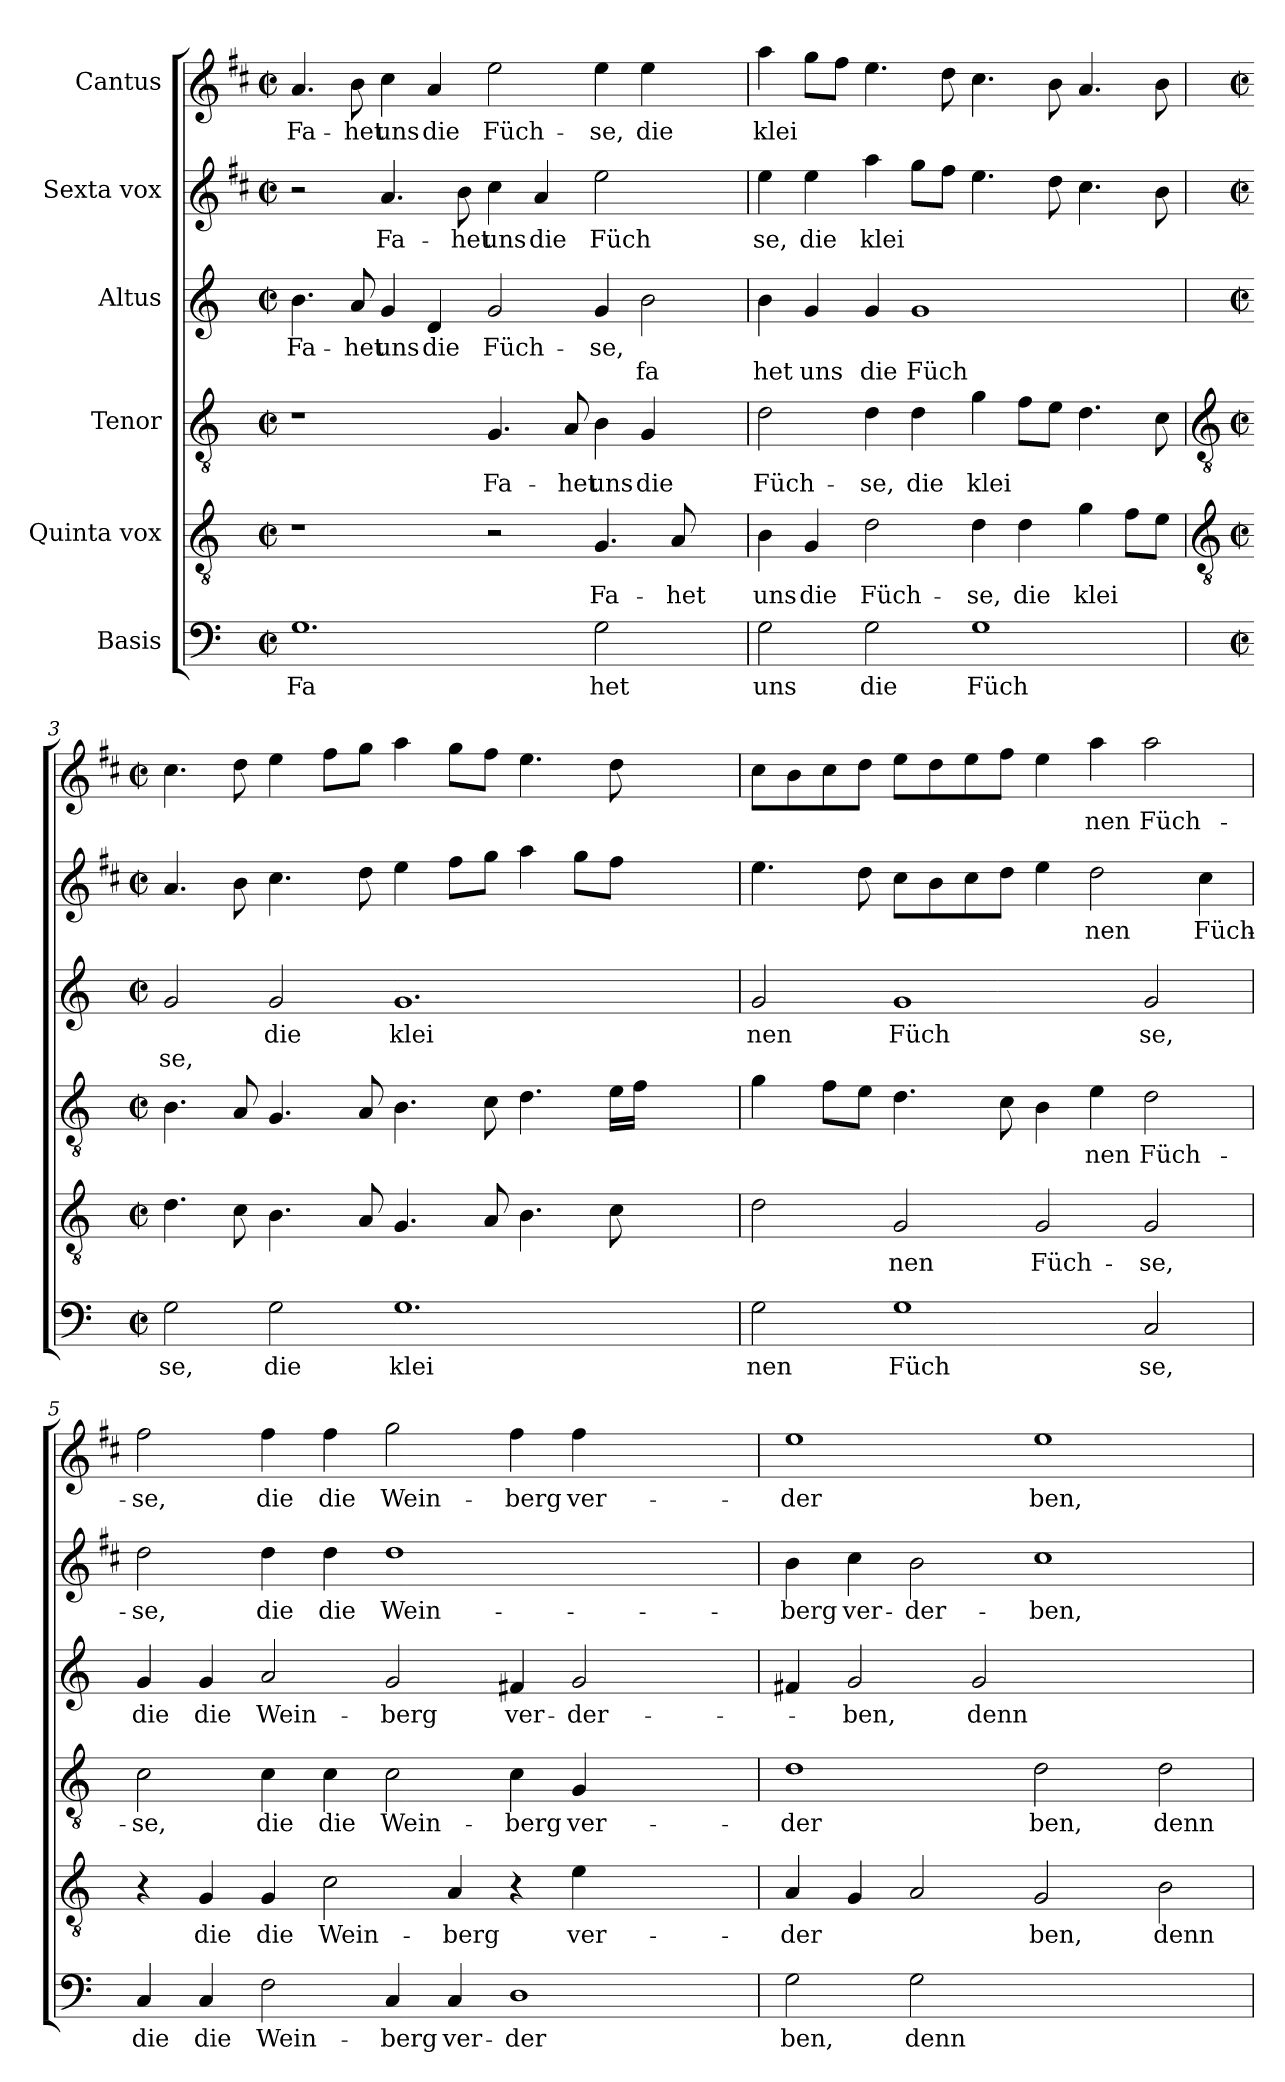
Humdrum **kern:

**kern	**text	**kern	**text	**kern	**text	**kern	**text	**text	**kern	**text	**kern	**text
*part6	*part6	*part5	*part5	*part4	*part4	*part3	*part3	*part3	*part2	*part2	*part1	*part1
*staff6	*staff6	*staff5	*staff5	*staff4	*staff4	*staff3	*staff3	*staff3	*staff2	*staff2	*staff1	*staff1
*I"Basis	*	*I"Quinta vox	*	*I"Tenor	*	*I"Altus	*	*	*I"Sexta vox	*	*I"Cantus	*
*clefF4	*	*clefGv2	*	*clefGv2	*	*clefG2	*	*	*clefG2	*	*clefG2	*
*	*	*	*	*	*	*	*	*	*ITrd1c2	*	*ITrd1c2	*
*k[]	*	*k[]	*	*k[]	*	*k[]	*	*	*k[]	*	*k[]	*
*C:	*	*C:	*	*C:	*	*C:	*	*	*C:	*	*C:	*
*M4/2	*	*M4/2	*	*M4/2	*	*M4/2	*	*	*M4/2	*	*M4/2	*
*met(c|)	*	*met(c|)	*	*met(c|)	*	*met(c|)	*	*	*met(c|)	*	*met(c|)	*
=1	=1	=1	=1	=1	=1	=1	=1	=1	=1	=1	=1	=1
!	!LO:LY:b	!	!	!	!	!	!LO:LY:b	!	!	!	!	!LO:LY:b
1.G	Fa	1r	.	1r	.	4.b	Fa-	.	2r	.	4.g	Fa-
!	!	!	!	!	!	!	!LO:LY:b	!	!	!	!	!LO:LY:b
.	.	.	.	.	.	8a	-het	.	.	.	8a	-het
!	!	!	!	!	!	!	!LO:LY:b	!	!	!LO:LY:b	!	!LO:LY:b
.	.	.	.	.	.	4g	uns	.	4.g	Fa-	4b	uns
!	!	!	!	!	!	!	!LO:LY:b	!	!	!	!	!LO:LY:b
.	.	.	.	.	.	4d	die	.	.	.	4g	die
!	!	!	!	!	!	!	!	!	!	!LO:LY:b	!	!
.	.	.	.	.	.	.	.	.	8a	-het	.	.
!	!	!	!	!	!LO:LY:b	!	!LO:LY:b	!	!	!LO:LY:b	!	!LO:LY:b
.	.	2r	.	4.G	Fa-	2g	Füch-	.	4b	uns	2dd	Füch-
!	!	!	!	!	!	!	!	!	!	!LO:LY:b	!	!
.	.	.	.	.	.	.	.	.	4g	die	.	.
!	!	!	!	!	!LO:LY:b	!	!	!	!	!	!	!
.	.	.	.	8A	-het	.	.	.	.	.	.	.
!	!LO:LY:b	!	!LO:LY:b	!	!LO:LY:b	!	!LO:LY:b	!	!	!LO:LY:b	!	!LO:LY:b
2G	het	4.G	Fa-	4B	uns	4g	-se,	.	2dd	Füch	4dd	-se,
!	!	!	!	!	!LO:LY:b	!	!	!LO:LY:b	!	!	!	!LO:LY:b
.	.	.	.	4G	die	2b	.	fa	.	.	4dd	die
!	!	!	!LO:LY:b	!	!	!	!	!	!	!	!	!
.	.	8A	-het	.	.	.	.	.	.	.	.	.
4ryy	.	4ryy	.	4ryy	.	.	.	.	4ryy	.	4ryy	.
=2	=2	=2	=2	=2	=2	=2	=2	=2	=2	=2	=2	=2
!	!LO:LY:b	!	!LO:LY:b	!	!LO:LY:b	!	!	!LO:LY:b	!	!LO:LY:b	!	!LO:LY:b
2G	uns	4B	uns	2d	Füch-	4b	.	het	4dd	se,	4gg	klei
!	!	!	!LO:LY:b	!	!	!	!	!LO:LY:b	!	!LO:LY:b	!	!
.	.	4G	die	.	.	4g	.	uns	4dd	die	8ffL	.
.	.	.	.	.	.	.	.	.	.	.	8eeJ	.
!	!LO:LY:b	!	!LO:LY:b	!	!LO:LY:b	!	!	!LO:LY:b	!	!LO:LY:b	!	!
2G	die	2d	Füch-	4d	-se,	4g	.	die	4gg	klei	4.dd	.
!	!	!	!	!	!LO:LY:b	!	!	!LO:LY:b	!	!	!	!
.	.	.	.	4d	die	1g	.	Füch	8ffL	.	.	.
.	.	.	.	.	.	.	.	.	8eeJ	.	8cc	.
!	!LO:LY:b	!	!LO:LY:b	!	!LO:LY:b	!	!	!	!	!	!	!
1G	Füch	4d	-se,	4g	klei	.	.	.	4.dd	.	4.b	.
!	!	!	!LO:LY:b	!	!	!	!	!	!	!	!	!
.	.	4d	die	8fL	.	.	.	.	.	.	.	.
.	.	.	.	8eJ	.	.	.	.	8cc	.	8a	.
!	!	!	!LO:LY:b	!	!	!	!	!	!	!	!	!
.	.	4g	klei	4.d	.	.	.	.	4.b	.	4.g	.
.	.	8fL	.	.	.	4ryy	.	.	.	.	.	.
.	.	8eJ	.	8c	.	.	.	.	8a	.	8a	.
!!LO:LB:g=z
=3	=3	=3	=3	=3	=3	=3	=3	=3	=3	=3	=3	=3
*	*	*clefGv2	*	*clefGv2	*	*	*	*	*	*	*	*
*M4/2	*	*M4/2	*	*M4/2	*	*M4/2	*	*	*M4/2	*	*M4/2	*
*met(c|)	*	*met(c|)	*	*met(c|)	*	*met(c|)	*	*	*met(c|)	*	*met(c|)	*
!	!LO:LY:b	!	!	!	!	!	!	!LO:LY:b	!	!	!	!
2G	se,	4.d	.	4.B	.	2g	.	se,	4.g	.	4.b	.
.	.	8c	.	8A	.	.	.	.	8a	.	8cc	.
!	!LO:LY:b	!	!	!	!	!	!LO:LY:b	!	!	!	!	!
2G	die	4.B	.	4.G	.	2g	die	.	4.b	.	4dd	.
.	.	.	.	.	.	.	.	.	.	.	8eeL	.
.	.	8A	.	8A	.	.	.	.	8cc	.	8ffJ	.
!	!LO:LY:b	!	!	!	!	!	!LO:LY:b	!	!	!	!	!
1.G	klei	4.G	.	4.B	.	1.g	klei	.	4dd	.	4gg	.
.	.	.	.	.	.	.	.	.	8eeL	.	8ffL	.
.	.	8A	.	8c	.	.	.	.	8ffJ	.	8eeJ	.
.	.	4.B	.	4.d	.	.	.	.	4gg	.	4.dd	.
.	.	.	.	.	.	.	.	.	8ffL	.	.	.
.	.	8c	.	16eLL	.	.	.	.	8eeJ	.	8cc	.
.	.	.	.	16fJJ	.	.	.	.	.	.	.	.
.	.	2ryy	.	2ryy	.	.	.	.	2ryy	.	2ryy	.
=4	=4	=4	=4	=4	=4	=4	=4	=4	=4	=4	=4	=4
!	!LO:LY:b	!	!	!	!	!	!LO:LY:b	!	!	!	!	!
2G	nen	2d	.	4g	.	2g	nen	.	4.dd	.	8bL	.
.	.	.	.	.	.	.	.	.	.	.	8a	.
.	.	.	.	8fL	.	.	.	.	.	.	8b	.
.	.	.	.	8eJ	.	.	.	.	8cc	.	8ccJ	.
!	!LO:LY:b	!	!LO:LY:b	!	!	!	!LO:LY:b	!	!	!	!	!
1G	Füch	2G	nen	4.d	.	1g	Füch	.	8bL	.	8ddL	.
.	.	.	.	.	.	.	.	.	8a	.	8cc	.
.	.	.	.	.	.	.	.	.	8b	.	8dd	.
.	.	.	.	8c	.	.	.	.	8ccJ	.	8eeJ	.
!	!	!	!LO:LY:b	!	!	!	!	!	!	!	!	!
.	.	2G	Füch-	4B	.	.	.	.	4dd	.	4dd	.
!	!	!	!	!	!LO:LY:b	!	!	!	!	!LO:LY:b	!	!LO:LY:b
.	.	.	.	4e	nen	.	.	.	2cc	nen	4gg	nen
!	!LO:LY:b	!	!LO:LY:b	!	!LO:LY:b	!	!LO:LY:b	!	!	!	!	!LO:LY:b
2C	se,	2G	-se,	2d	Füch-	2g	se,	.	.	.	2gg	Füch-
!	!	!	!	!	!	!	!	!	!	!LO:LY:b	!	!
.	.	.	.	.	.	.	.	.	4b	Füch-	.	.
=5	=5	=5	=5	=5	=5	=5	=5	=5	=5	=5	=5	=5
!	!LO:LY:b	!	!	!	!LO:LY:b	!	!LO:LY:b	!	!	!LO:LY:b	!	!LO:LY:b
4C	die	4r	.	2c	-se,	4g	die	.	2cc	-se,	2ee	-se,
!	!LO:LY:b	!	!LO:LY:b	!	!	!	!LO:LY:b	!	!	!	!	!
4C	die	4G	die	.	.	4g	die	.	.	.	.	.
!	!LO:LY:b	!	!LO:LY:b	!	!LO:LY:b	!	!LO:LY:b	!	!	!LO:LY:b	!	!LO:LY:b
2F	Wein-	4G	die	4c	die	2a	Wein-	.	4cc	die	4ee	die
!	!	!	!LO:LY:b	!	!LO:LY:b	!	!	!	!	!LO:LY:b	!	!LO:LY:b
.	.	2c	Wein-	4c	die	.	.	.	4cc	die	4ee	die
!	!LO:LY:b	!	!	!	!LO:LY:b	!	!LO:LY:b	!	!	!LO:LY:b	!	!LO:LY:b
4C	-berg	.	.	2c	Wein-	2g	-berg	.	1cc	Wein-	2ff	Wein-
!	!LO:LY:b	!	!LO:LY:b	!	!	!	!	!	!	!	!	!
4C	ver-	4A	-berg	.	.	.	.	.	.	.	.	.
!	!LO:LY:b	!	!	!	!LO:LY:b	!	!LO:LY:b	!	!	!	!	!LO:LY:b
1D	-der	4r	.	4c	-berg	4f#X	ver-	.	.	.	4ee	-berg
!	!	!	!LO:LY:b	!	!LO:LY:b	!	!LO:LY:b	!	!	!	!	!LO:LY:b
.	.	4e	ver-	4G	ver-	2g	-der-	.	.	.	4ee	ver-
.	.	2ryy	.	2ryy	.	.	.	.	2ryy	.	2ryy	.
.	.	.	.	.	.	4ryy	.	.	.	.	.	.
=6	=6	=6	=6	=6	=6	=6	=6	=6	=6	=6	=6	=6
!	!LO:LY:b	!	!LO:LY:b	!	!LO:LY:b	!	!	!	!	!LO:LY:b	!	!LO:LY:b
2G	ben,	4A	-der	1d	-der	4f#X	.	.	4a	-berg	1dd	-der
!	!	!	!	!	!	!	!LO:LY:b	!	!	!LO:LY:b	!	!
.	.	4G	.	.	.	2g	-ben,	.	4b	ver-	.	.
!	!LO:LY:b	!	!	!	!	!	!	!	!	!LO:LY:b	!	!
2G	denn	2A	.	.	.	.	.	.	2a	-der-	.	.
!	!	!	!	!	!	!	!LO:LY:b	!	!	!	!	!
.	.	.	.	.	.	2g	denn	.	.	.	.	.
!	!	!	!LO:LY:b	!	!LO:LY:b	!	!	!	!	!LO:LY:b	!	!LO:LY:b
1ryy	.	2G	ben,	2d	ben,	.	.	.	1b	-ben,	1dd	ben,
.	.	.	.	.	.	2.ryy	.	.	.	.	.	.
!	!	!	!LO:LY:b	!	!LO:LY:b	!	!	!	!	!	!	!
.	.	2B	denn	2d	denn	.	.	.	.	.	.	.
=	=	=	=	=	=	=	=	=	=	=	=	=
*-	*-	*-	*-	*-	*-	*-	*-	*-	*-	*-	*-	*-
